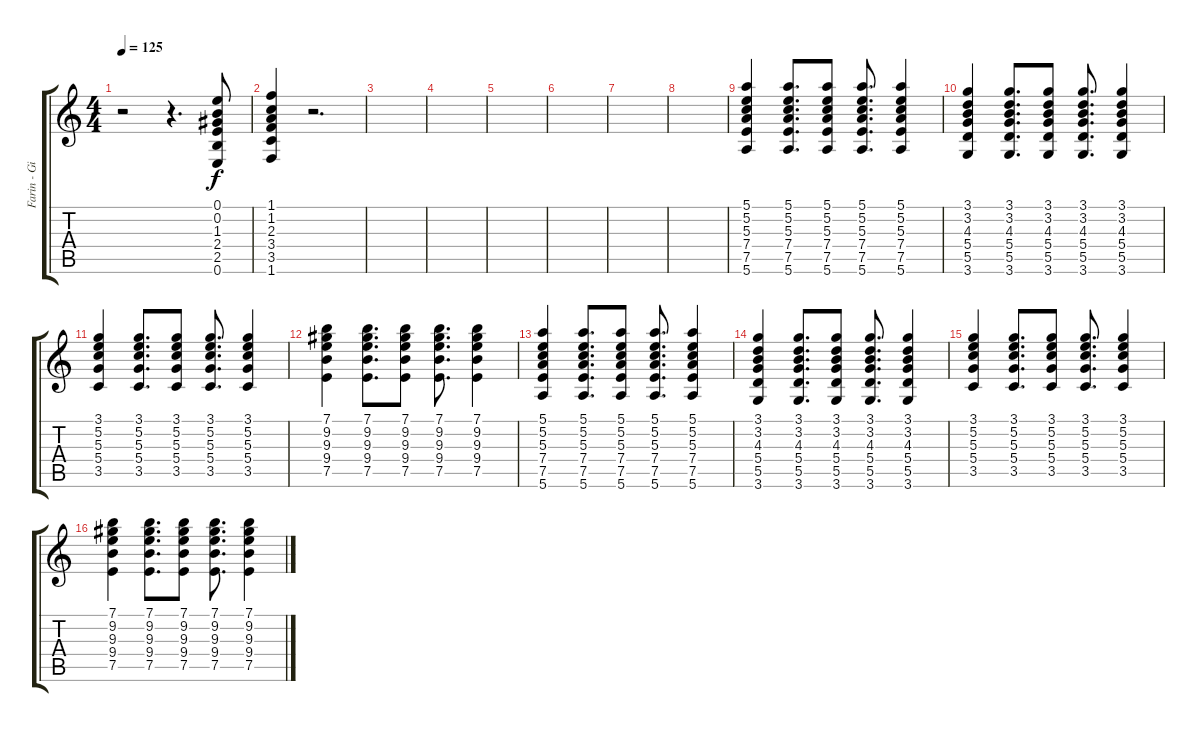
\track ("Farin - Gitarre (Akustik)" "Farin - Gi") {instrument acousticguitarsteel}
\staff {score tabs}
\tuning (E4 B3 G3 D3 A2 E2) {hide}
\ts (4 4)
\tempo 125
\clef g2
\ks c
r.2{dy f instrument acousticguitarsteel} r.4{d} (0.1 0.2 1.3 2.4 2.5 0.6).8 |
(1.1 1.2 2.3 3.4 3.5 1.6).4 r.2{d} |
|
|
|
|
|
|
(5.1 5.2 5.3 7.4 7.5 5.6).4 (5.1 5.2 5.3 7.4 7.5 5.6).8{d} (5.1 5.2 5.3 7.4 7.5 5.6).8 (5.1 5.2 5.3 7.4 7.5 5.6).8{d} (5.1 5.2 5.3 7.4 7.5 5.6).4 |
(3.1 3.2 4.3 5.4 5.5 3.6).4 (3.1 3.2 4.3 5.4 5.5 3.6).8{d} (3.1 3.2 4.3 5.4 5.5 3.6).8 (3.1 3.2 4.3 5.4 5.5 3.6).8{d} (3.1 3.2 4.3 5.4 5.5 3.6).4 |
(3.1 5.2 5.3 5.4 3.5).4 (3.1 5.2 5.3 5.4 3.5).8{d} (3.1 5.2 5.3 5.4 3.5).8 (3.1 5.2 5.3 5.4 3.5).8{d} (3.1 5.2 5.3 5.4 3.5).4 |
(7.1 9.2 9.3 9.4 7.5).4 (7.1 9.2 9.3 9.4 7.5).8{d} (7.1 9.2 9.3 9.4 7.5).8 (7.1 9.2 9.3 9.4 7.5).8{d} (7.1 9.2 9.3 9.4 7.5).4 |
(5.1 5.2 5.3 7.4 7.5 5.6).4 (5.1 5.2 5.3 7.4 7.5 5.6).8{d} (5.1 5.2 5.3 7.4 7.5 5.6).8 (5.1 5.2 5.3 7.4 7.5 5.6).8{d} (5.1 5.2 5.3 7.4 7.5 5.6).4 |
(3.1 3.2 4.3 5.4 5.5 3.6).4 (3.1 3.2 4.3 5.4 5.5 3.6).8{d} (3.1 3.2 4.3 5.4 5.5 3.6).8 (3.1 3.2 4.3 5.4 5.5 3.6).8{d} (3.1 3.2 4.3 5.4 5.5 3.6).4 |
(3.1 5.2 5.3 5.4 3.5).4 (3.1 5.2 5.3 5.4 3.5).8{d} (3.1 5.2 5.3 5.4 3.5).8 (3.1 5.2 5.3 5.4 3.5).8{d} (3.1 5.2 5.3 5.4 3.5).4 |
(7.1 9.2 9.3 9.4 7.5).4 (7.1 9.2 9.3 9.4 7.5).8{d} (7.1 9.2 9.3 9.4 7.5).8 (7.1 9.2 9.3 9.4 7.5).8{d} (7.1 9.2 9.3 9.4 7.5).4
